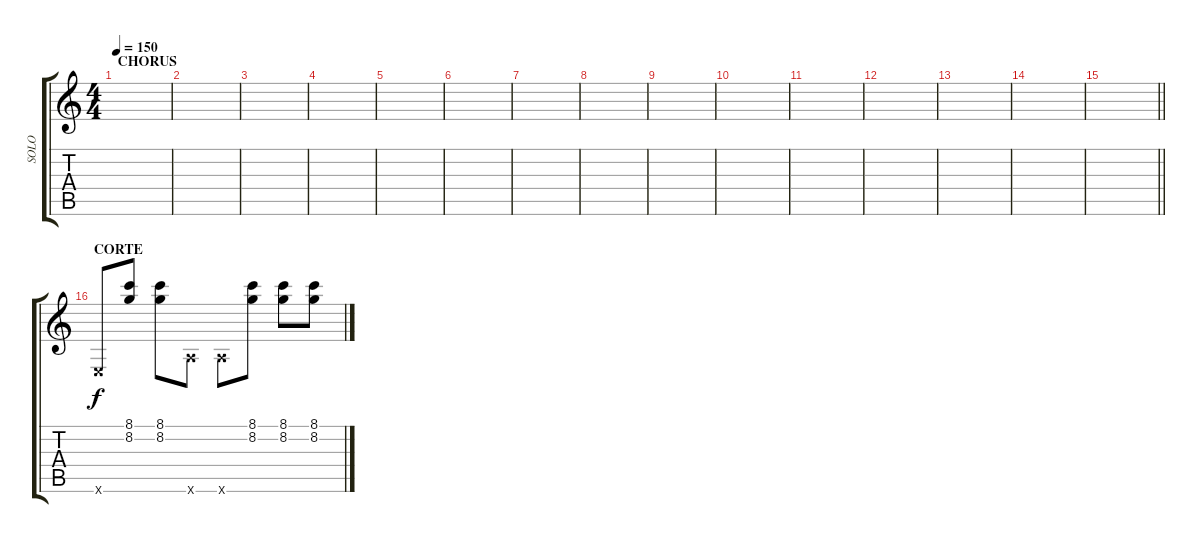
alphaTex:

\track ("SOLO" "SOLO") {instrument distortionguitar}
\staff {score tabs}
\tuning (E4 B3 G3 D3 A2 E2) {hide}
\ts (4 4)
\section ("" "CHORUS")
\tempo 150
\clef g2
\ks c
|
|
|
|
|
|
|
|
|
|
|
|
|
|
\barLineRight lightlight
|
\section ("" "CORTE")
0.6{x}.8 (8.1 8.2).8 (8.1 8.2).8 5.6{x}.8 5.6{x}.8 (8.1 8.2).8 (8.1 8.2).8 (8.1 8.2).8
